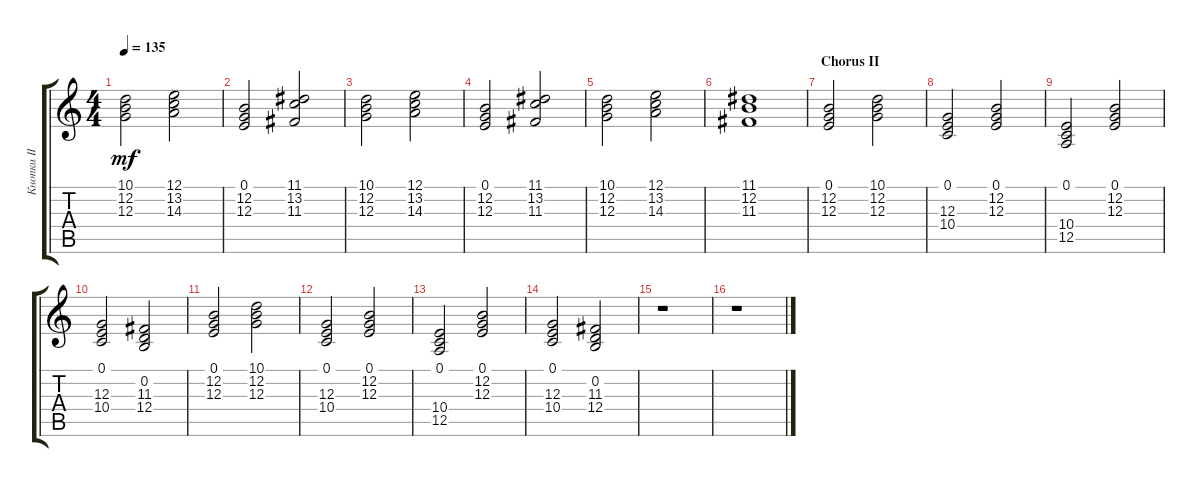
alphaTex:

\track ("Кнопки II" "Кнопки II") {instrument choiraahs}
\staff {score tabs}
\tuning (E4 B3 G3 D3 A2 E2) {hide}
\ts (4 4)
\tempo 135
\clef g2
\ks c
(10.1 12.2 12.3).2{dy mf} (12.1 13.2 14.3).2 |
(0.1 12.2 12.3).2 (11.1 13.2 11.3).2 |
(10.1 12.2 12.3).2 (12.1 13.2 14.3).2 |
(0.1 12.2 12.3).2 (11.1 13.2 11.3).2 |
(10.1 12.2 12.3).2 (12.1 13.2 14.3).2 |
(11.1 12.2 11.3).1 |
\section ("" "Chorus II")
(0.1 12.2 12.3).2 (10.1 12.2 12.3).2 |
(0.1 12.3 10.4).2 (0.1 12.2 12.3).2 |
(0.1 10.4 12.5).2 (0.1 12.2 12.3).2 |
(0.1 12.3 10.4).2 (0.2 11.3 12.4).2 |
(0.1 12.2 12.3).2 (10.1 12.2 12.3).2 |
(0.1 12.3 10.4).2 (0.1 12.2 12.3).2 |
(0.1 10.4 12.5).2 (0.1 12.2 12.3).2 |
(0.1 12.3 10.4).2 (0.2 11.3 12.4).2 |
r.1 |
r.1
